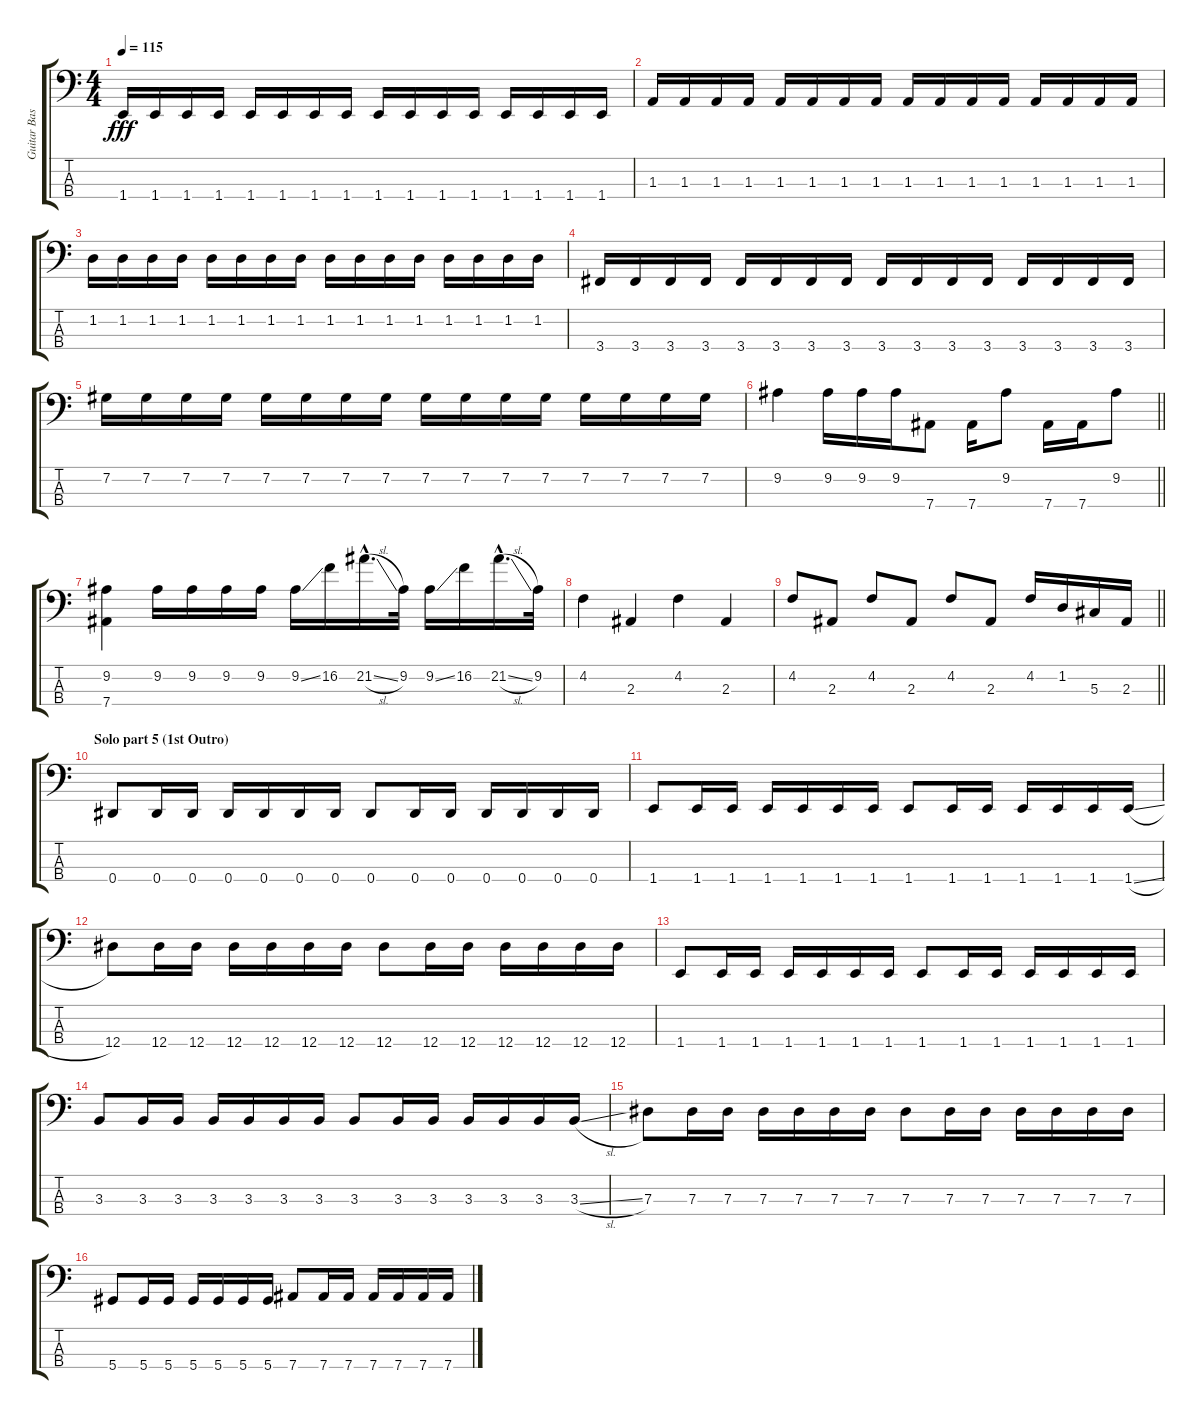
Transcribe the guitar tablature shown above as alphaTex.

\track ("Guitar Bass" "Guitar Bas") {instrument electricbassfinger}
\staff {score tabs}
\tuning (Gb2 Db2 Ab1 Eb1) {hide}
\ts (4 4)
\tempo 115
\clef f4
\ks c
1.4.16{dy fff} 1.4.16 1.4.16 1.4.16 1.4.16 1.4.16 1.4.16 1.4.16 1.4.16 1.4.16 1.4.16 1.4.16 1.4.16 1.4.16 1.4.16 1.4.16 |
1.3.16 1.3.16 1.3.16 1.3.16 1.3.16 1.3.16 1.3.16 1.3.16 1.3.16 1.3.16 1.3.16 1.3.16 1.3.16 1.3.16 1.3.16 1.3.16 |
1.2.16 1.2.16 1.2.16 1.2.16 1.2.16 1.2.16 1.2.16 1.2.16 1.2.16 1.2.16 1.2.16 1.2.16 1.2.16 1.2.16 1.2.16 1.2.16 |
3.4.16 3.4.16 3.4.16 3.4.16 3.4.16 3.4.16 3.4.16 3.4.16 3.4.16 3.4.16 3.4.16 3.4.16 3.4.16 3.4.16 3.4.16 3.4.16 |
7.2.16 7.2.16 7.2.16 7.2.16 7.2.16 7.2.16 7.2.16 7.2.16 7.2.16 7.2.16 7.2.16 7.2.16 7.2.16 7.2.16 7.2.16 7.2.16 |
\barLineRight lightlight
9.2.4 9.2.16 9.2.16 9.2.16 7.4.8 7.4.16 9.2.8 7.4.16 7.4.16 9.2.8 |
(9.2 7.4).4 9.2.16 9.2.16 9.2.16 9.2.16 9.2{ss}.16 16.2.16 21.2{sl hac}.16{d} 9.2.32 9.2{ss}.16 16.2.16 21.2{sl hac}.16{d} 9.2.32 |
4.2.4 2.3.4 4.2.4 2.3.4 |
\barLineRight lightlight
4.2.8 2.3.8 4.2.8 2.3.8 4.2.8 2.3.8 4.2.16 1.2.16 5.3.16 2.3.16 |
\section ("" "Solo part 5 (1st Outro)")
0.4.8 0.4.16 0.4.16 0.4.16 0.4.16 0.4.16 0.4.16 0.4.8 0.4.16 0.4.16 0.4.16 0.4.16 0.4.16 0.4.16 |
1.4.8 1.4.16 1.4.16 1.4.16 1.4.16 1.4.16 1.4.16 1.4.8 1.4.16 1.4.16 1.4.16 1.4.16 1.4.16 1.4{sl}.16 |
12.4.8 12.4.16 12.4.16 12.4.16 12.4.16 12.4.16 12.4.16 12.4.8 12.4.16 12.4.16 12.4.16 12.4.16 12.4.16 12.4.16 |
1.4.8 1.4.16 1.4.16 1.4.16 1.4.16 1.4.16 1.4.16 1.4.8 1.4.16 1.4.16 1.4.16 1.4.16 1.4.16 1.4.16 |
3.3.8 3.3.16 3.3.16 3.3.16 3.3.16 3.3.16 3.3.16 3.3.8 3.3.16 3.3.16 3.3.16 3.3.16 3.3.16 3.3{sl}.16 |
7.3.8 7.3.16 7.3.16 7.3.16 7.3.16 7.3.16 7.3.16 7.3.8 7.3.16 7.3.16 7.3.16 7.3.16 7.3.16 7.3.16 |
5.4.8 5.4.16 5.4.16 5.4.16 5.4.16 5.4.16 5.4.16 7.4.8 7.4.16 7.4.16 7.4.16 7.4.16 7.4.16 7.4.16
